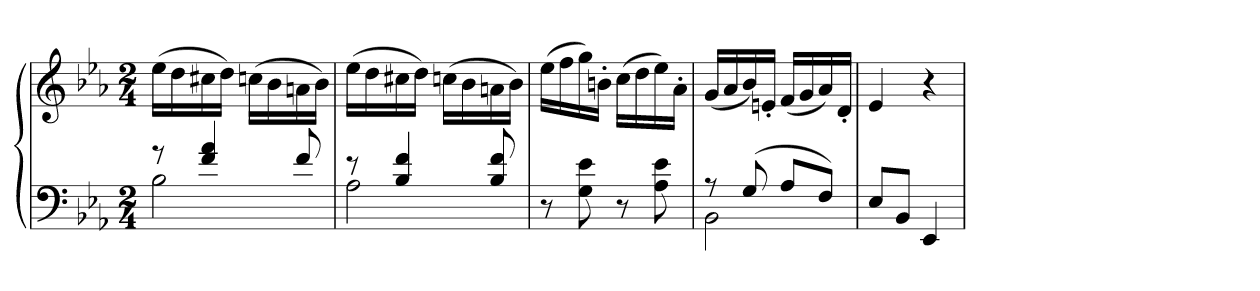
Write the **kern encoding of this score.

**kern	**kern
*part1	*part1
*staff2	*staff1
*clefF4	*clefG2
*k[b-e-a-]	*k[b-e-a-]
*E-:	*E-:
*M2/4	*M2/4
=	=
*^	*
8r	2B-	(16ee-LL
.	.	16dd
4f 4a-	.	16cc#X
.	.	16ddJJ)
.	.	(16ccnLL
.	.	16b-
8f	.	16an
.	.	16b-JJ)
=41	=41	=41
8r	2A-	(16ee-LL
.	.	16dd
4B- 4f	.	16cc#X
.	.	16ddJJ)
.	.	(16ccnLL
.	.	16b-
8B- 8f	.	16an
.	.	16b-JJ)
*v	*v	*
=42	=42
8r	(16ee-LL
.	16ff
8G 8e-	16gg)
.	16bn'JJ
8r	(16ccLL
.	16dd
8A- 8e-	16ee-)
.	16a-'JJ
=43	=43
*^	*
8r	2BB-	(16gLL
.	.	16a-
(8G	.	16b-)
.	.	16en'JJ
8A-L	.	(16fLL
.	.	16g
8FJ)	.	16a-)
.	.	16d'JJ
*v	*v	*
=44	=44
8E-L	4e-
8BB-J	.
4EE-	4r
=	=
*-	*-
